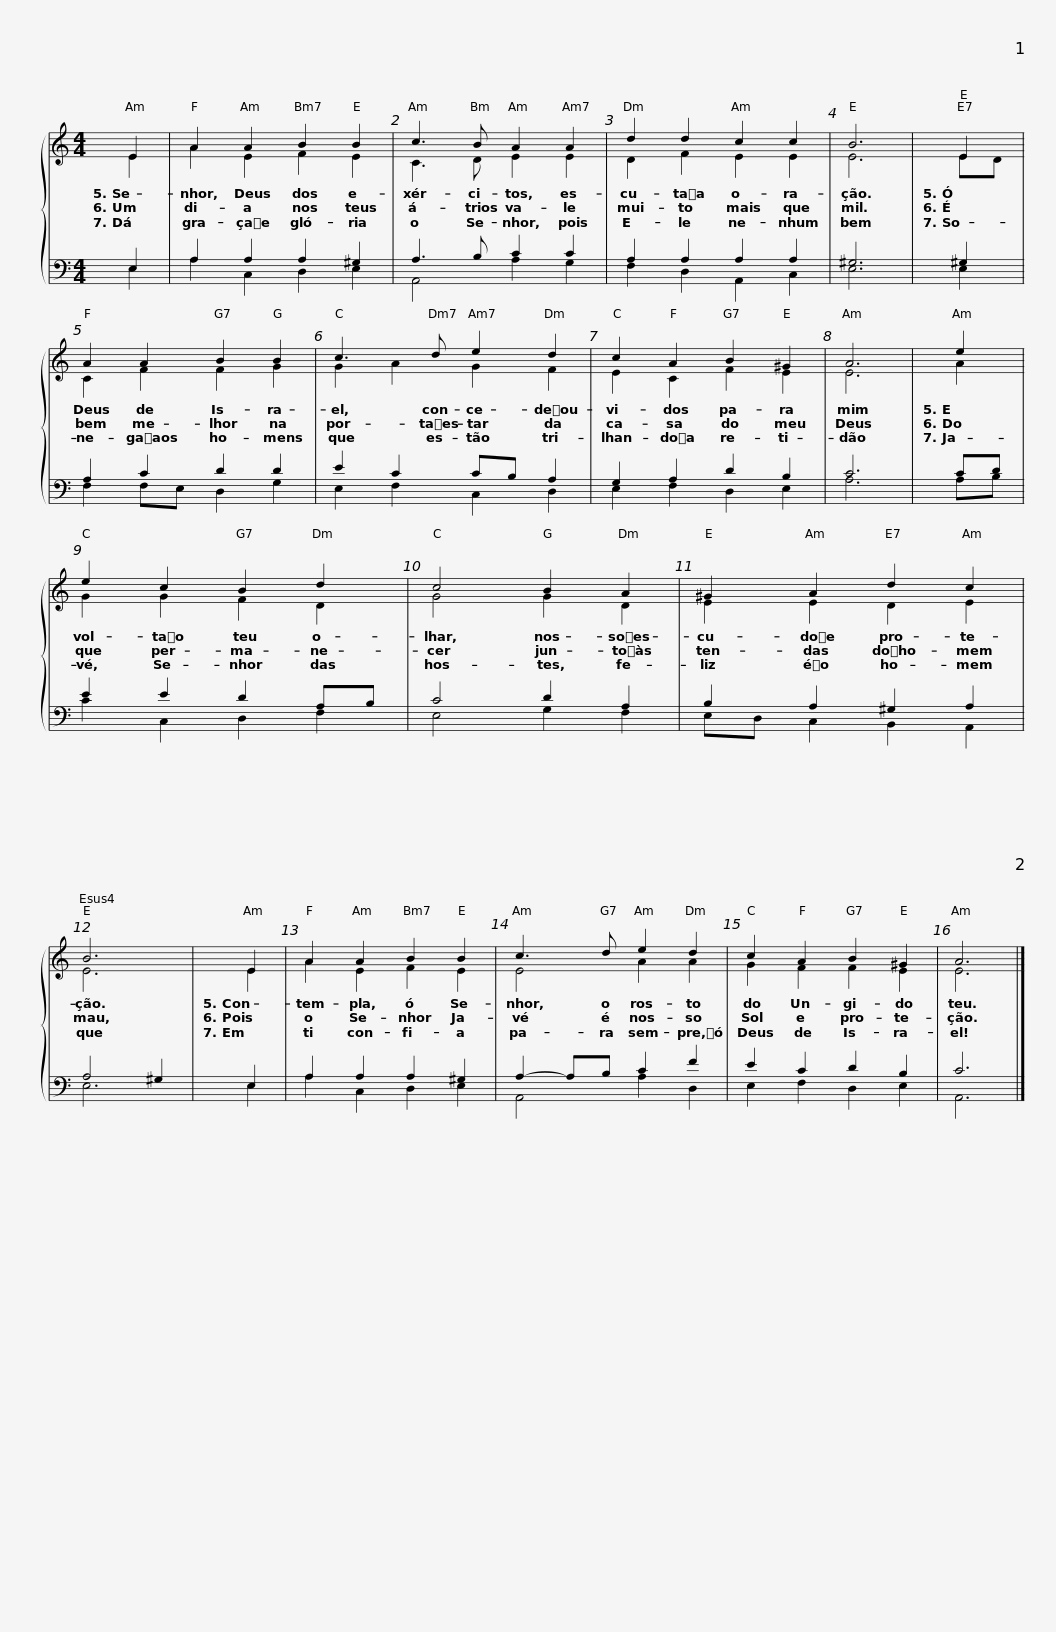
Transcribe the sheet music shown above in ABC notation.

X:1
%%score { ( 1 2 ) | ( 3 4 ) }
L:1/8
M:4/4
I:linebreak $
K:C
V:1 treble
V:2 treble
V:3 bass
V:4 bass
V:1
 E2 | A2 A2 B2 B2 | c3 B A2 A2 | d2 d2 c2 c2 | B6 |$ %5
 E2 | A2 A2 B2 B2 | c3 d e2 d2 | c2 A2 B2 ^G2 | A6 |$ %10
 e2 | e2 c2 B2 d2 | c4 B2 A2 | ^G2 A2 d2 c2 | B6 |$ %15
 E2 | A2 A2 B2 B2 | c3 d e2 d2 | c2 A2 B2 ^G2 | A6 |] %20
V:2
 E2 | A2 E2 F2 E2 | C3 D E2 E2 | D2 F2 E2 E2 | E6 |$ %5
 ED | C2 F2 F2 G2 | G2 A2 G2 F2 | E2 C2 F2 E2 | E6 |$ %10
 A2 | G2 G2 F2 D2 | G4 G2 D2 | E2 E2 D2 E2 | E6 |$ %15
 E2 | A2 E2 F2 E2 | E4 A2 A2 | G2 F2 F2 E2 | E6 |] %20
V:3
 E,2 | A,2 A,2 A,2 ^G,2 | A,3 B, C2 C2 | A,2 A,2 A,2 A,2 | ^G,6 |$ %5
 ^G,2 | A,2 C2 D2 D2 | E2 C2 CB, A,2 | G,2 A,2 D2 B,2 | C6 |$ %10
 CD | E2 E2 D2 A,B, | C4 D2 A,2 | B,2 A,2 ^G,2 A,2 | A,4 ^G,2 |$ %15
 E,2 | A,2 A,2 A,2 ^G,2 | A,2- A,B, C2 F2 | E2 C2 D2 B,2 | C6 |] %20
V:4
 E,2 | A,2 C,2 D,2 E,2 | A,,4 A,2 G,2 | F,2 D,2 A,,2 C,2 | E,6 |$ %5
 E,2 | F,2 F,E, D,2 G,2 | E,2 F,2 C,2 D,2 | E,2 F,2 D,2 E,2 | A,6 |$ %10
 A,B, | C2 C,2 D,2 F,2 | E,4 G,2 F,2 | E,D, C,2 B,,2 A,,2 | E,6 |$ %15
 E,2 | A,2 C,2 D,2 E,2 | A,,4 A,2 D,2 | E,2 F,2 D,2 E,2 | A,,6 |] %20
